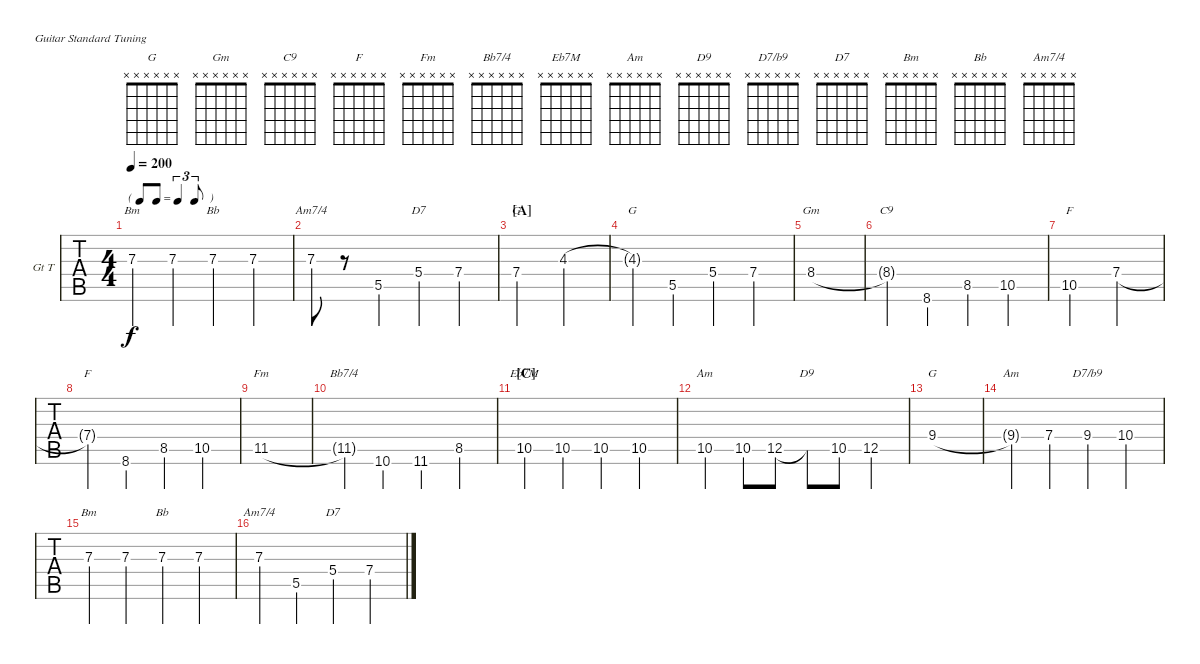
\bracketExtendMode nobrackets
\firstSystemTrackNameOrientation horizontal
\otherSystemsTrackNameOrientation horizontal
\track ("Guitar Theme" "Gt T") {instrument acousticguitarsteel}
\staff {tabs}
\tuning (E4 B3 G3 D3 A2 E2)
\chord ("G" x x x x x x)
\chord ("Gm" x x x x x x)
\chord ("C9" x x x x x x)
\chord ("F" x x x x x x)
\chord ("Fm" x x x x x x)
\chord ("Bb7/4" x x x x x x)
\chord ("Eb7M" x x x x x x)
\chord ("Am" x x x x x x)
\chord ("D9" x x x x x x)
\chord ("D7/b9" x x x x x x)
\chord ("D7" x x x x x x)
\chord ("Bm" x x x x x x)
\chord ("Bb" x x x x x x)
\chord ("Am7/4" x x x x x x)
\ts (4 4)
\tf triplet8th
\tempo 200
\clef g2
\ks g
7.3.4{ch "Bm" dy f} 7.3.4 7.3.4{ch "Bb"} 7.3.4 |
7.3.8{ch "Am7/4"} r.8 5.5.4 5.4.4{ch "D7"} 7.4.4 |
\section ("A" "")
7.4.2{ch "G"} 4.3.2 |
4.3{t}.4{ch "G"} 5.5.4 5.4.4 7.4.4 |
8.4.1{ch "Gm"} |
8.4{t}.4{ch "C9"} 8.6.4 8.5.4 10.5.4 |
10.5.2{ch "F"} 7.4.2 |
7.4{t}.4{ch "F"} 8.6.4 8.5.4 10.5.4 |
11.5.1{ch "Fm"} |
11.5{t}.4{ch "Bb7/4"} 10.6.4 11.6.4 8.5.4 |
\section ("C" "")
10.5.4{ch "Eb7M"} 10.5.4 10.5.4 10.5.4 |
10.5.4{ch "Am"} 10.5.8 12.5.8 12.5{t}.8{ch "D9"} 10.5.8 12.5.4 |
9.4.1{ch "G"} |
9.4{t}.4{ch "Am"} 7.4.4 9.4.4{ch "D7/b9"} 10.4.4 |
7.3.4{ch "Bm"} 7.3.4 7.3.4{ch "Bb"} 7.3.4 |
7.3.4{ch "Am7/4"} 5.5.4 5.4.4{ch "D7"} 7.4.4
